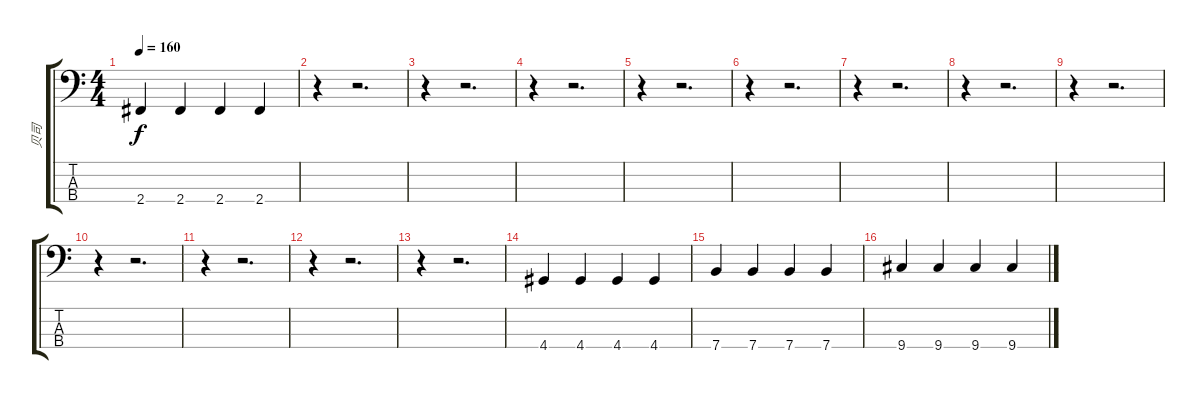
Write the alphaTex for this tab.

\track ("贝司" "贝司") {instrument electricbassfinger}
\staff {score tabs}
\tuning (G2 D2 A1 E1) {hide}
\ts (4 4)
\tempo 160
\clef f4
\ks c
2.4.4{dy f} 2.4.4 2.4.4 2.4.4 |
r.4 r.2{d} |
r.4 r.2{d} |
r.4 r.2{d} |
r.4 r.2{d} |
r.4 r.2{d} |
r.4 r.2{d} |
r.4 r.2{d} |
r.4 r.2{d} |
r.4 r.2{d} |
r.4 r.2{d} |
r.4 r.2{d} |
r.4 r.2{d} |
4.4.4 4.4.4 4.4.4 4.4.4 |
7.4.4 7.4.4 7.4.4 7.4.4 |
9.4.4 9.4.4 9.4.4 9.4.4
